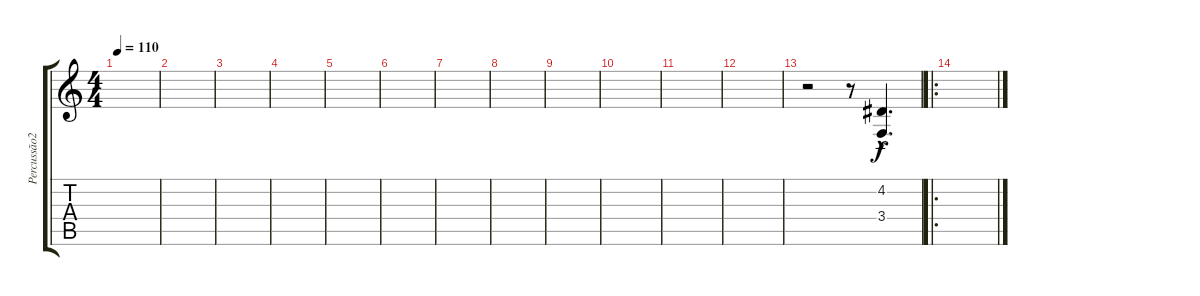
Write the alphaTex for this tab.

\track ("Percussão2" "Percussão2") {instrument reversecymbal}
\staff {score tabs}
\tuning (E4 B3 G3 D3 A2 E2) {hide}
\ts (4 4)
\tempo 110
\clef g2
\ks c
|
|
|
|
|
|
|
|
|
|
|
|
r.2 r.8 (4.2{hac} 3.4{hac}).4{d} |
\ro
